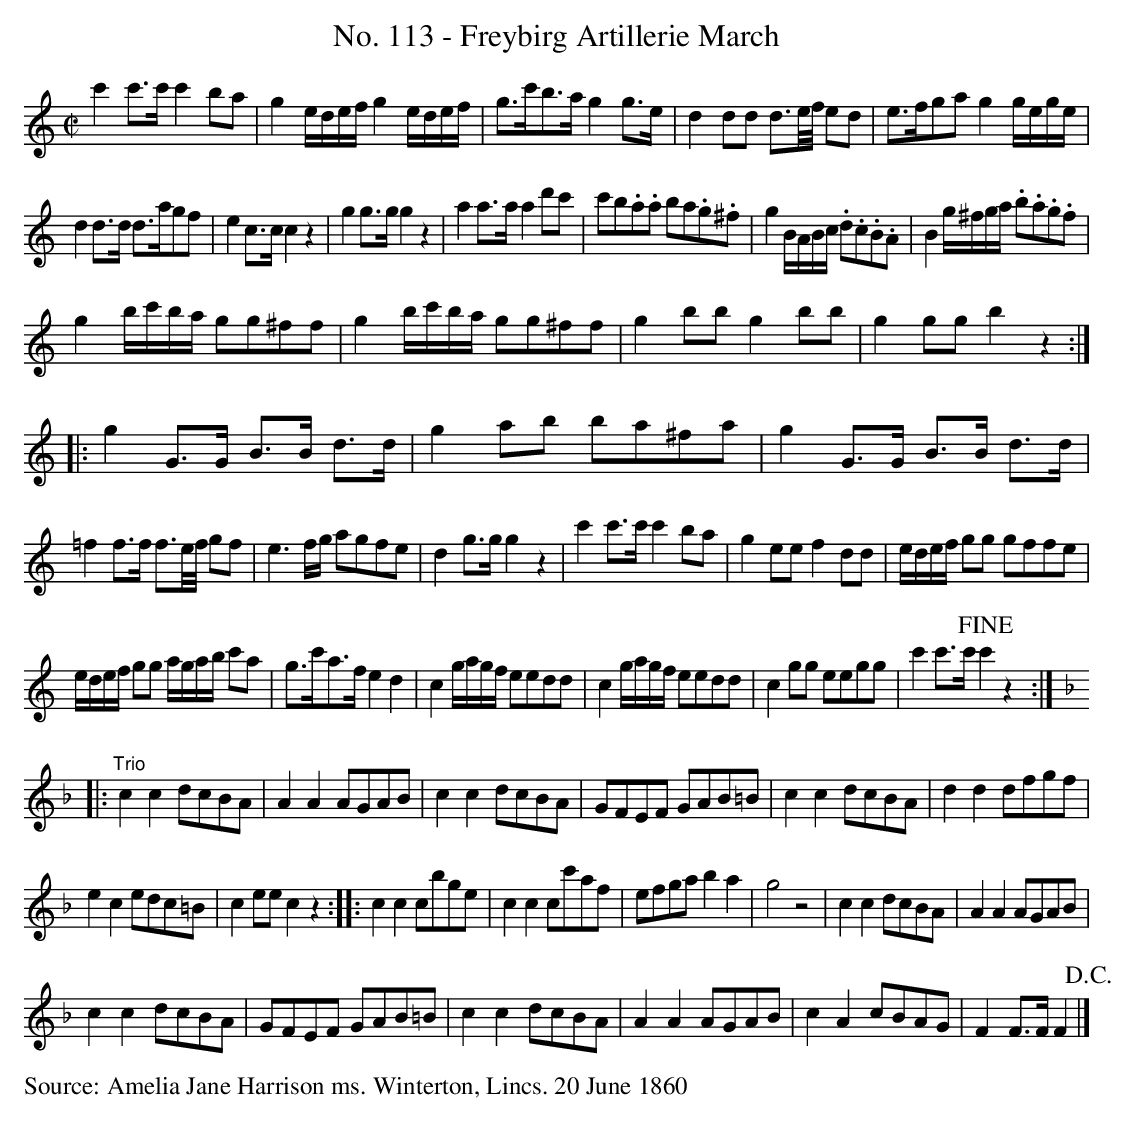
X:1
T: No. 113 - Freybirg Artillerie March
M:C|
L:1/8
K:C
c'2c'>c'c'2ba|g2e/d/e/f/g2e/d/e/f/|g>c'b>ag2g>e|d2dd d3/2e//f// ed|\
e>fga g2g/e/g/e/|
d2d>d d>agf|e2c>cc2z2|g2g>gg2z2|a2a>aa2d'c'|c'b.a.a ba.g.^f|\
g2 B/A/B/c/ .d.c.B.A|B2g/^f/g/a/ .b.a.g.f|
g2b/c'/b/a/ gg^ff|\
g2b/c'/b/a/ gg^ff| g2bbg2bb|g2ggb2z2::
g2G>G B>B d>d|g2 ab ba^fa|g2G>G B>B d>d|
=f2f>f f3/2e//f// gf|e3f/g/ agfe|d2g>gg2z2|c'2c'>c'c'2ba|g2eef2dd|\
e/d/e/f/ gg gffe|
e/d/e/f/ gg a/g/a/b/ c'a|g>c'a>f e2d2|c2g/a/g/f/ eedd| c2 g/a/g/f/ eedd|\
c2gg eegg|c'2c'>c'!fine!c'2z2::
K:F
"^Trio"c2c2dcBA|A2A2AGAB|c2c2dcBA|GFEF GAB=B|c2c2dcBA|d2d2dfgf|
e2c2edc=B|c2eec2z2::c2c2cbge|c2c2cc'af|efgab2a2|g4z4|c2c2dcBA|A2A2AGAB|
c2c2dcBA| GFEF GAB=B|c2c2dcBA|A2A2AGAB|c2A2cBAG| F2F>FF2!D.C.!|]
